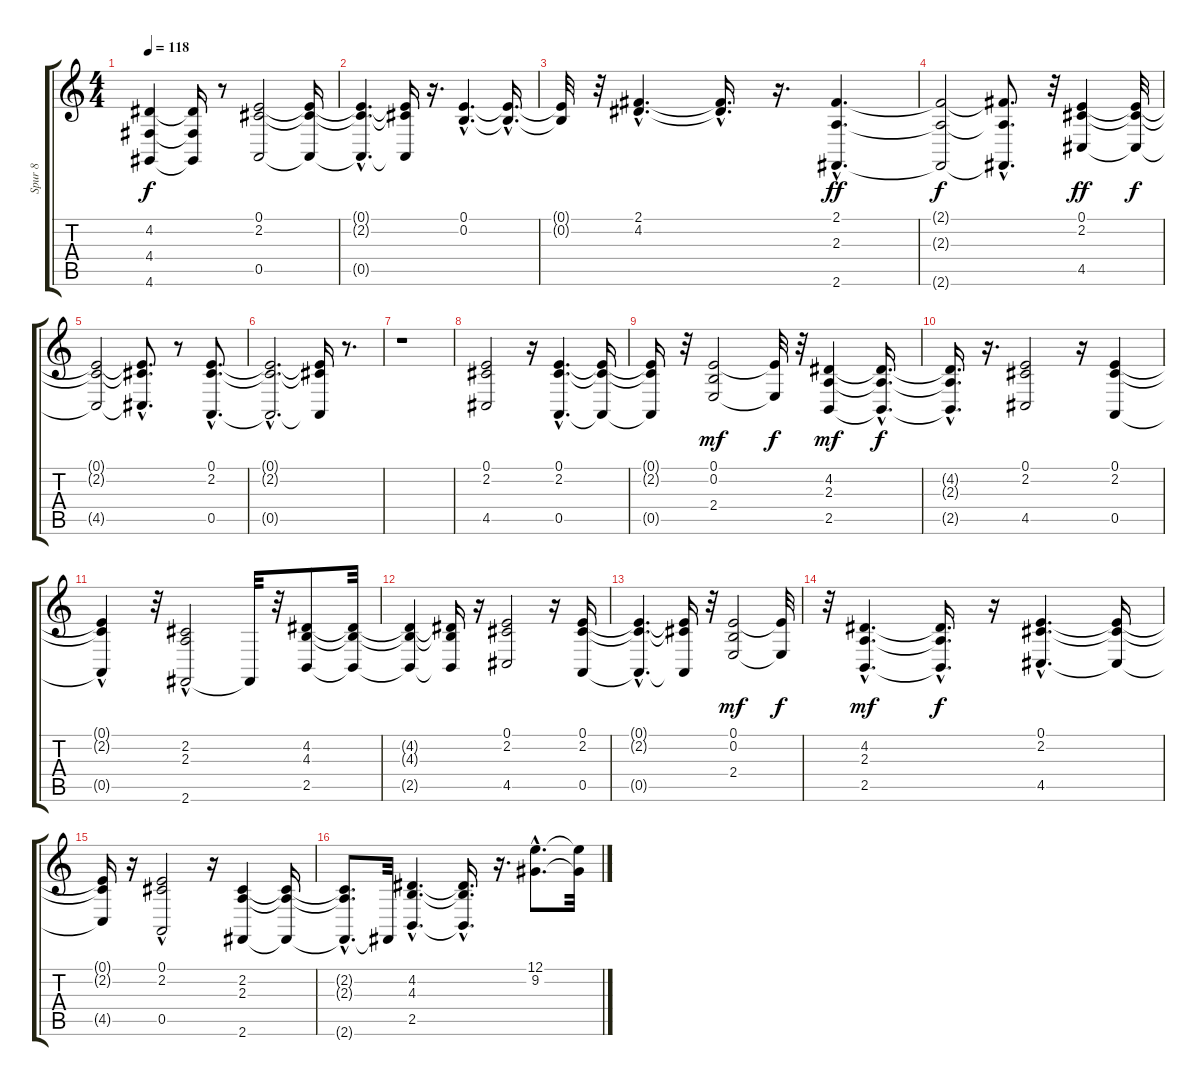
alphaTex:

\track ("Spur 8" "Spur 8") {instrument electricpiano1}
\staff {score tabs}
\tuning (E4 B3 G3 D3 A2 E2) {hide}
\ts (4 4)
\tempo 118
\clef g2
\ks c
(4.2{t} 4.4{t} 4.6{t}).4{dy f} (4.2{t} 4.4{t} 4.6{t}).16 r.8 (0.1 2.2 0.5).2 (0.1{t} 2.2{t} 0.5{t}).16 |
(0.1{hac t} 2.2{hac t} 0.5{hac t}).4{d} (0.1{t} 2.2{t} 0.5{t}).16 r.16{d} (0.1{hac} 0.2{hac}).4{d} (0.1{hac t} 0.2{hac t}).16{d} |
(0.1{t} 0.2{t}).32 r.32 (2.1{hac} 4.2{hac}).4{d} (2.1{hac t} 4.2{hac t}).16{d} r.16{d} (2.1{hac} 2.3{hac} 2.6{hac}).4{d dy ff} |
(2.1{t} 2.3{t} 2.6{t}).2{dy f} (2.1{t} 2.3{t} 2.6{hac t}).8{d} r.32 (0.1 2.2 4.5).4{dy ff} (0.1{t} 2.2{t} 4.5{t}).32{dy f} |
(0.1{t} 2.2{t} 4.5{t}).2 (0.1{hac t} 2.2{hac t} 4.5{hac t}).8{d} r.8 (0.1{hac} 2.2{hac} 0.5{hac}).8{d} |
(0.1{hac t} 2.2{hac t} 0.5{hac t}).2{d} (0.1{t} 2.2{t} 0.5{t}).16 r.8{d} |
r.1 |
(0.1 2.2 4.5).2 r.16 (0.1{hac} 2.2{hac} 0.5{hac}).4{d} (0.1{t} 2.2{t} 0.5{t}).16 |
(0.1{t} 2.2{t} 0.5{t}).16 r.32 (0.1 0.2 2.4).2{dy mf} (0.1{t} 2.4{t}).32{dy f} r.32 (4.2 2.3 2.5).4{dy mf} (4.2{hac t} 2.3{hac t} 2.5{hac t}).16{d dy f} |
(4.2{hac t} 2.3{hac t} 2.5{hac t}).16{d} r.16{d} (0.1 2.2 4.5).2 r.16 (0.1 2.2 0.5).4 |
(0.1{t} 2.2{hac t} 0.5{t}).4 r.32 (2.2 2.3{hac} 2.6).2 2.6{t}.32 r.32 (4.2 4.3 2.5).8 (4.2{t} 4.3{t} 2.5{t}).32 |
(4.2{t} 4.3{t} 2.5{t}).4 (4.2{t} 4.3{t} 2.5{t}).16 r.16 (0.1 2.2 4.5).2 r.16 (0.1 2.2 0.5).16 |
(0.1{hac t} 2.2{hac t} 0.5{hac t}).4{d} (0.1{t} 2.2{t} 0.5{t}).16 r.32 (0.1 0.2 2.4).2{dy mf} (0.1{t} 2.4{t}).32{dy f} |
r.32 (4.2{hac} 2.3{hac} 2.5{hac}).4{d dy mf} (4.2{t} 2.3{t} 2.5{hac t}).16{d dy f} r.16 (0.1{hac} 2.2{hac} 4.5{hac}).4{d} (0.1{t} 2.2{t} 4.5{t}).16 |
(0.1{t} 2.2{t} 4.5{t}).16 r.16 (0.1 2.2{hac} 0.5).2{volume 10} r.16 (2.2 2.3 2.6).4{volume 8} (2.2{t} 2.3{t} 2.6{t}).16 |
(2.2{hac t} 2.3{t} 2.6{hac t}).8{d} 2.6{t}.32 (4.2{hac} 4.3{hac} 2.5{hac}).4{d volume 6} (4.2{hac t} 4.3{hac t} 2.5{hac t}).16{d} r.16{d} (12.1{hac} 9.2{hac}).8{d volume 4} (12.1{t} 9.2{t}).32
